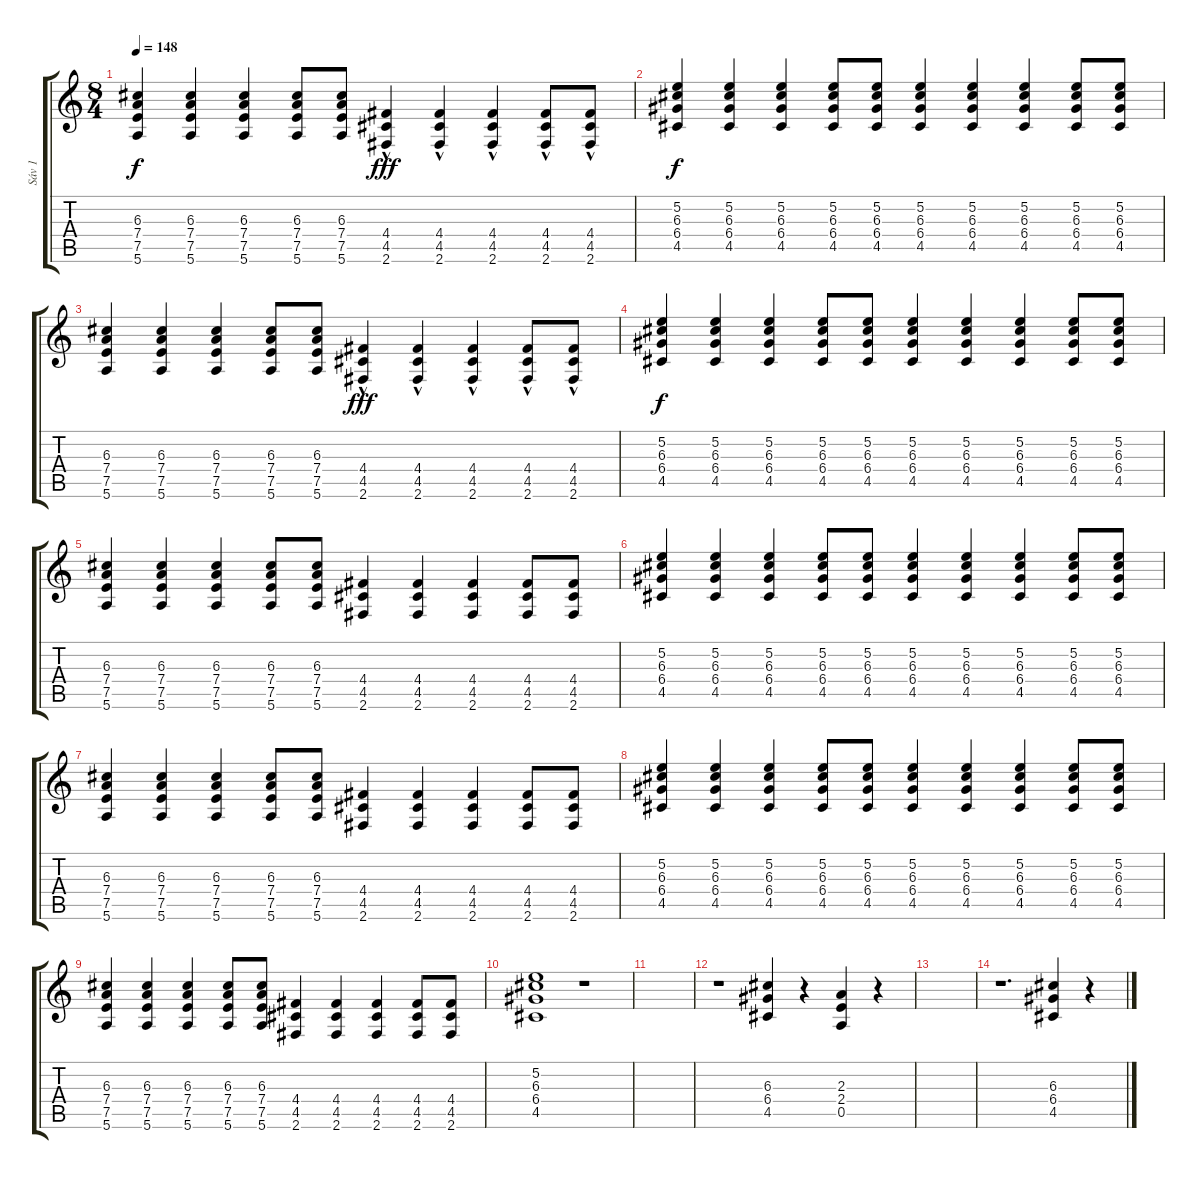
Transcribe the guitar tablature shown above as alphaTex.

\track ("Sáv 1" "Sáv 1") {instrument electricguitarjazz}
\staff {score tabs}
\tuning (E4 B3 G3 D3 A2 E2) {hide}
\ts (8 4)
\tempo 148
\clef g2
\ks c
(6.3 7.4 7.5 5.6).4{dy f} (6.3 7.4 7.5 5.6).4 (6.3 7.4 7.5 5.6).4 (6.3 7.4 7.5 5.6).8 (6.3 7.4 7.5 5.6).8 (4.4{hac} 4.5{hac} 2.6{hac}).4{dy fff} (4.4{hac} 4.5{hac} 2.6{hac}).4 (4.4{hac} 4.5{hac} 2.6{hac}).4 (4.4{hac} 4.5{hac} 2.6{hac}).8 (4.4{hac} 4.5{hac} 2.6{hac}).8 |
(5.2 6.3 6.4 4.5).4{dy f} (5.2 6.3 6.4 4.5).4 (5.2 6.3 6.4 4.5).4 (5.2 6.3 6.4 4.5).8 (5.2 6.3 6.4 4.5).8 (5.2 6.3 6.4 4.5).4 (5.2 6.3 6.4 4.5).4 (5.2 6.3 6.4 4.5).4 (5.2 6.3 6.4 4.5).8 (5.2 6.3 6.4 4.5).8 |
(6.3 7.4 7.5 5.6).4 (6.3 7.4 7.5 5.6).4 (6.3 7.4 7.5 5.6).4 (6.3 7.4 7.5 5.6).8 (6.3 7.4 7.5 5.6).8 (4.4{hac} 4.5{hac} 2.6{hac}).4{dy fff} (4.4{hac} 4.5{hac} 2.6{hac}).4 (4.4{hac} 4.5{hac} 2.6{hac}).4 (4.4{hac} 4.5{hac} 2.6{hac}).8 (4.4{hac} 4.5{hac} 2.6{hac}).8 |
(5.2 6.3 6.4 4.5).4{dy f} (5.2 6.3 6.4 4.5).4 (5.2 6.3 6.4 4.5).4 (5.2 6.3 6.4 4.5).8 (5.2 6.3 6.4 4.5).8 (5.2 6.3 6.4 4.5).4 (5.2 6.3 6.4 4.5).4 (5.2 6.3 6.4 4.5).4 (5.2 6.3 6.4 4.5).8 (5.2 6.3 6.4 4.5).8 |
(6.3 7.4 7.5 5.6).4 (6.3 7.4 7.5 5.6).4 (6.3 7.4 7.5 5.6).4 (6.3 7.4 7.5 5.6).8 (6.3 7.4 7.5 5.6).8 (4.4 4.5 2.6).4 (4.4 4.5 2.6).4 (4.4 4.5 2.6).4 (4.4 4.5 2.6).8 (4.4 4.5 2.6).8 |
(5.2 6.3 6.4 4.5).4 (5.2 6.3 6.4 4.5).4 (5.2 6.3 6.4 4.5).4 (5.2 6.3 6.4 4.5).8 (5.2 6.3 6.4 4.5).8 (5.2 6.3 6.4 4.5).4 (5.2 6.3 6.4 4.5).4 (5.2 6.3 6.4 4.5).4 (5.2 6.3 6.4 4.5).8 (5.2 6.3 6.4 4.5).8 |
(6.3 7.4 7.5 5.6).4 (6.3 7.4 7.5 5.6).4 (6.3 7.4 7.5 5.6).4 (6.3 7.4 7.5 5.6).8 (6.3 7.4 7.5 5.6).8 (4.4 4.5 2.6).4 (4.4 4.5 2.6).4 (4.4 4.5 2.6).4 (4.4 4.5 2.6).8 (4.4 4.5 2.6).8 |
(5.2 6.3 6.4 4.5).4 (5.2 6.3 6.4 4.5).4 (5.2 6.3 6.4 4.5).4 (5.2 6.3 6.4 4.5).8 (5.2 6.3 6.4 4.5).8 (5.2 6.3 6.4 4.5).4 (5.2 6.3 6.4 4.5).4 (5.2 6.3 6.4 4.5).4 (5.2 6.3 6.4 4.5).8 (5.2 6.3 6.4 4.5).8 |
(6.3 7.4 7.5 5.6).4 (6.3 7.4 7.5 5.6).4 (6.3 7.4 7.5 5.6).4 (6.3 7.4 7.5 5.6).8 (6.3 7.4 7.5 5.6).8 (4.4 4.5 2.6).4 (4.4 4.5 2.6).4 (4.4 4.5 2.6).4 (4.4 4.5 2.6).8 (4.4 4.5 2.6).8 |
(5.2 6.3 6.4 4.5).1 r.1 |
|
r.1 (6.3 6.4 4.5).4{instrument overdrivenguitar} r.4 (2.3 2.4 0.5).4 r.4 |
|
r.1{d} (6.3 6.4 4.5).4 r.4
